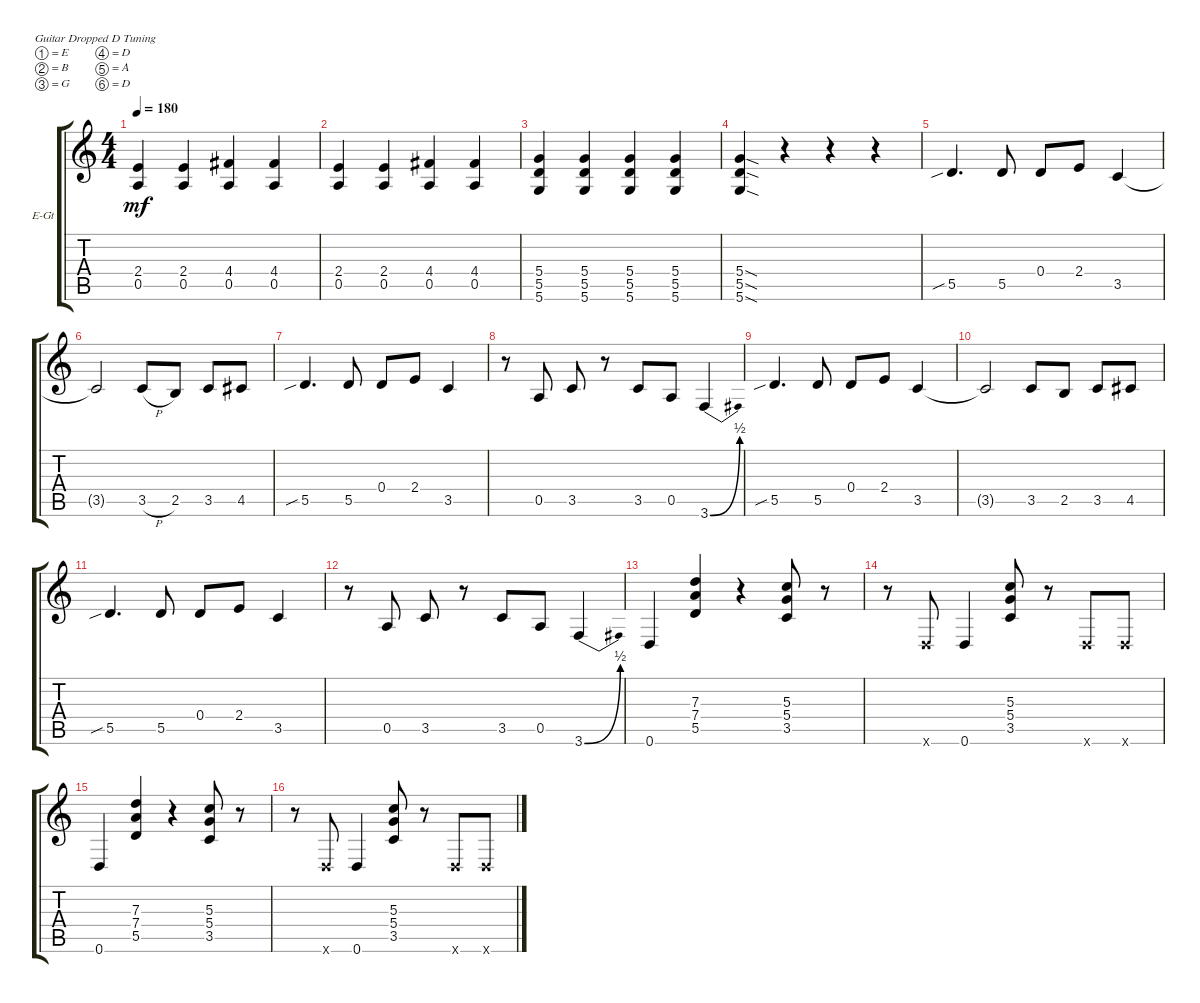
\defaultSystemsLayout 4
\bracketExtendMode groupsimilarinstruments
\firstSystemTrackNameOrientation horizontal
\otherSystemsTrackNameOrientation horizontal
\track ("Electric Guitar" "E-Gt") {instrument overdrivenguitar}
\staff {score tabs}
\tuning (E4 B3 G3 D3 A2 D2)
\ts (4 4)
\tempo 180
\clef g2
\ks c
(0.5 2.4).4{dy mf} (2.4 0.5).4 (4.4 0.5).4 (4.4 0.5).4 |
(2.4 0.5).4 (2.4 0.5).4 (4.4 0.5).4 (4.4 0.5).4 |
(5.6 5.5 5.4).4 (5.4 5.5 5.6).4 (5.4 5.5 5.6).4 (5.4 5.5 5.6).4 |
(5.4{sod} 5.6{sod} 5.5{sod}).4 r.4 r.4 r.4 |
5.5{sib}.4{d} 5.5.8 0.4.8 2.4.8 3.5.4 |
3.5{t}.2 3.5{h}.8 2.5.8 3.5.8 4.5.8 |
5.5{sib}.4{d} 5.5.8 0.4.8 2.4.8 3.5.4 |
r.8 0.5.8 3.5.8 r.8 3.5.8 0.5.8 3.6{be (bend 0 0 15 2)}.4 |
5.5{sib}.4{d} 5.5.8 0.4.8 2.4.8 3.5.4 |
3.5{t}.2 3.5.8 2.5.8 3.5.8 4.5.8 |
5.5{sib}.4{d} 5.5.8 0.4.8 2.4.8 3.5.4 |
r.8 0.5.8 3.5.8 r.8 3.5.8 0.5.8 3.6{be (bend 0 0 15 2)}.4 |
0.6.4 (5.5 7.4 7.3).4 r.4 (3.5 5.3 5.4).8 r.8 |
r.8 0.6{x}.8 0.6.4 (3.5 5.4 5.3).8 r.8 0.6{x}.8 0.6{x}.8 |
0.6.4 (5.5 7.4 7.3).4 r.4 (3.5 5.3 5.4).8 r.8 |
r.8 0.6{x}.8 0.6.4 (3.5 5.4 5.3).8 r.8 0.6{x}.8 0.6{x}.8
